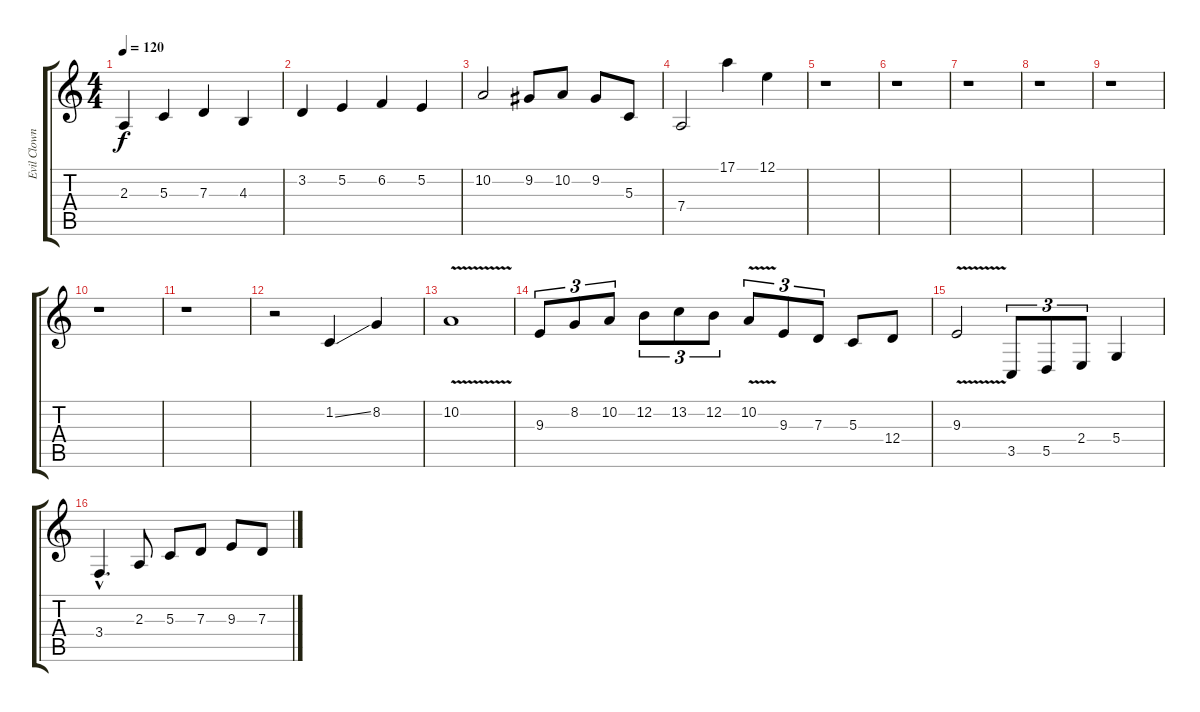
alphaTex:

\track ("Evil Clown" "Evil Clown") {instrument musicbox}
\staff {score tabs}
\tuning (E4 B3 G3 D3 A2 E2) {hide}
\ts (4 4)
\tempo 120
\clef g2
\ks c
2.3.4{dy f} 5.3.4 7.3.4 4.3.4 |
3.2.4 5.2.4 6.2.4 5.2.4 |
10.2.2 9.2.8 10.2.8 9.2.8 5.3.8 |
7.4.2 17.1.4 12.1.4 |
r.1 |
r.1 |
r.1{volume 0} |
r.1 |
r.1 |
r.1 |
r.1 |
r.2{volume 16} 1.2{ss}.4{instrument electricguitarjazz} 8.2.4 |
10.2{v}.1 |
9.3.8{tu (3 2)} 8.2.8{tu (3 2)} 10.2.8{tu (3 2)} 12.2.8{tu (3 2)} 13.2.8{tu (3 2)} 12.2.8{tu (3 2)} 10.2{v}.8{tu (3 2)} 9.3.8{tu (3 2)} 7.3.8{tu (3 2)} 5.3.8 12.4.8 |
9.3{v}.2 3.5.8{tu (3 2)} 5.5.8{tu (3 2)} 2.4.8{tu (3 2)} 5.4.4 |
3.4{hac}.4{d} 2.3.8 5.3.8 7.3.8 9.3.8 7.3.8
